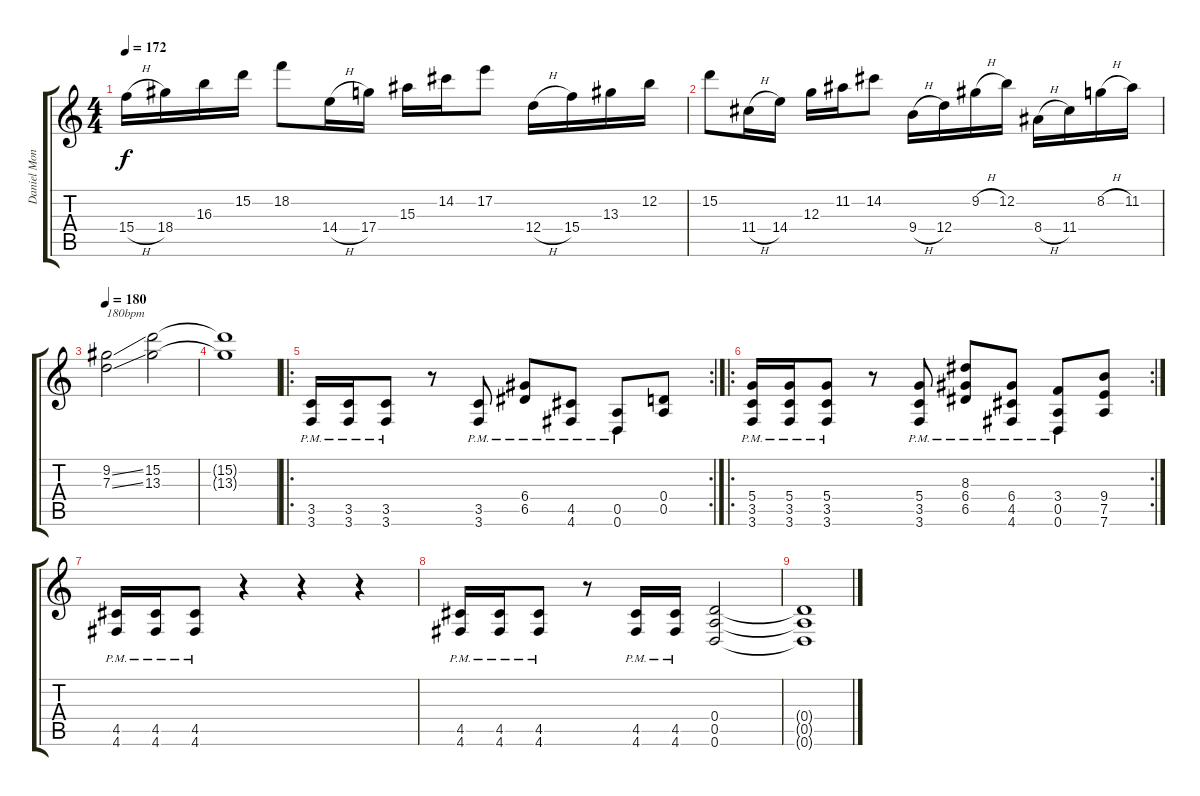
\track ("Daniel Mongrain" "Daniel Mon") {instrument distortionguitar}
\staff {score tabs}
\tuning (E4 B3 G3 D3 A2 D2) {hide}
\ts (4 4)
\tempo 172
\clef g2
\ks c
15.4{h}.16{dy f} 18.4.16 16.3.16 15.2.16 18.2.8 14.4{h}.16 17.4.16 15.3.16 14.2.16 17.2.8 12.4{h}.16 15.4.16 13.3.16 12.2.16 |
15.2.8 11.4{h}.16 14.4.16 12.3.16 11.2.16 14.2.8 9.4{h}.16 12.4.16 9.2{h}.16 12.2.16 8.4{h}.16 11.4.16 8.2{h}.16 11.2.16 |
\tempo 180
(9.2{ss} 7.3{ss}).2{txt "180bpm"} (15.2 13.3).2 |
(15.2{t} 13.3{t}).1 |
\ro
\rc 2
(3.5{pm} 3.6{pm}).16 (3.5{pm} 3.6{pm}).16 (3.5{pm} 3.6{pm}).8 r.8 (3.5{pm} 3.6{pm}).8 (6.4{pm} 6.5{pm}).8 (4.5{pm} 4.6{pm}).8 (0.5{pm} 0.6{pm}).8 (0.4 0.5).8 |
\ro
\rc 2
(5.4{pm} 3.5{pm} 3.6{pm}).16 (5.4{pm} 3.5{pm} 3.6{pm}).16 (5.4{pm} 3.5{pm} 3.6{pm}).8 r.8 (5.4{pm} 3.5{pm} 3.6{pm}).8 (8.3{pm} 6.4{pm} 6.5{pm}).8 (6.4{pm} 4.5{pm} 4.6{pm}).8 (3.4{pm} 0.5{pm} 0.6{pm}).8 (9.4 7.5 7.6).8 |
(4.5{pm} 4.6{pm}).16 (4.5{pm} 4.6{pm}).16 (4.5{pm} 4.6{pm}).8 r.4 r.4 r.4 |
(4.5{pm} 4.6{pm}).16 (4.5{pm} 4.6{pm}).16 (4.5{pm} 4.6{pm}).8 r.8 (4.5{pm} 4.6{pm}).16 (4.5{pm} 4.6{pm}).16 (0.4 0.5 0.6).2 |
(0.4{t} 0.5{t} 0.6{t}).1
